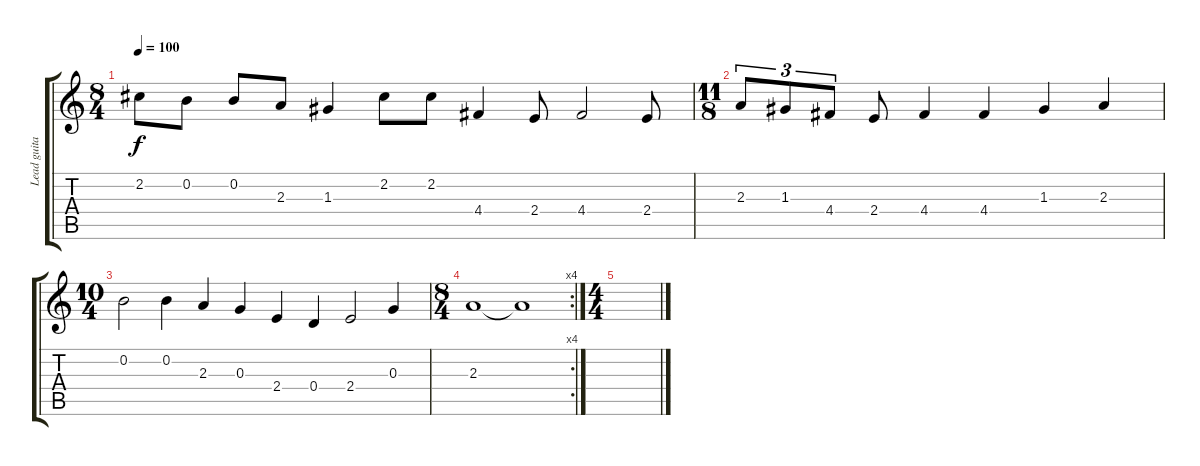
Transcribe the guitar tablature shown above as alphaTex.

\track ("Lead guitar" "Lead guita") {instrument acousticguitarnylon}
\staff {score tabs}
\tuning (E4 B3 G3 D3 A2 E2) {hide}
\ts (8 4)
\tempo 100
\clef g2
\ks c
2.2{t}.8{dy f} 0.2.8 0.2.8 2.3.8 1.3.4 2.2.8 2.2.8 4.4.4 2.4.8 4.4.2 2.4.8 |
\ts (11 8)
2.3.8{tu (3 2)} 1.3.8{tu (3 2)} 4.4.8{tu (3 2)} 2.4.8 4.4.4 4.4.4 1.3.4 2.3.4 |
\ts (10 4)
0.2.2 0.2.4 2.3.4 0.3.4 2.4.4 0.4.4 2.4.2 0.3.4 |
\rc 4
\ts (8 4)
2.3.1 2.3{t}.1 |
\ts (4 4)
